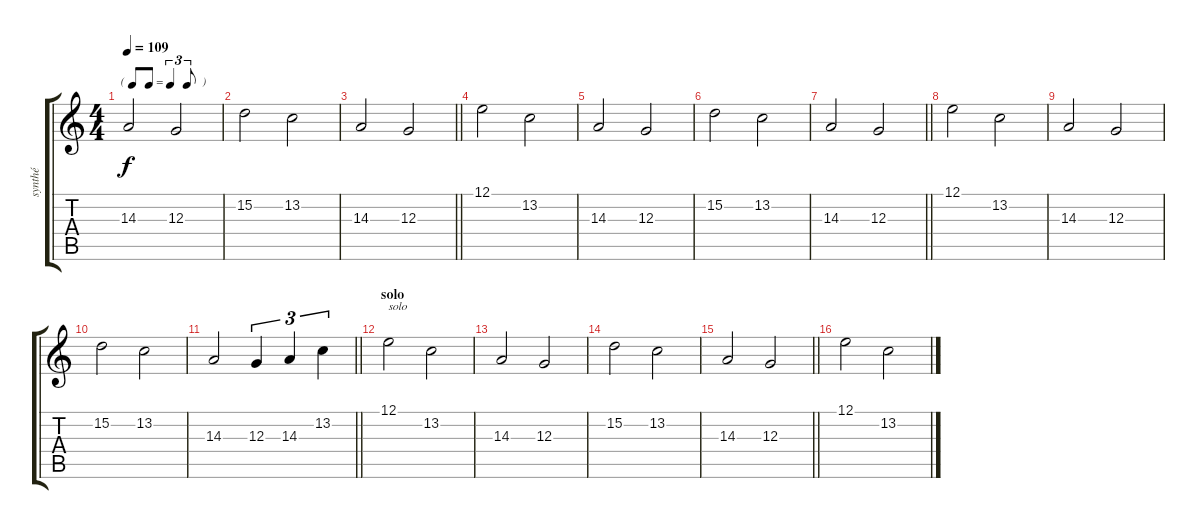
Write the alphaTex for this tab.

\track ("synthé" "synthé") {instrument vibraphone}
\staff {score tabs}
\tuning (E4 B3 G3 D3 A2 E2) {hide}
\ts (4 4)
\tf triplet8th
\tempo 109
\clef g2
\ks c
14.3.2{dy f} 12.3.2 |
15.2.2 13.2.2 |
\barLineRight lightlight
14.3.2 12.3.2 |
12.1.2 13.2.2 |
14.3.2 12.3.2 |
15.2.2 13.2.2 |
\barLineRight lightlight
14.3.2 12.3.2 |
12.1.2 13.2.2 |
14.3.2 12.3.2 |
15.2.2 13.2.2 |
\barLineRight lightlight
14.3.2 12.3.4{tu (3 2)} 14.3.4{tu (3 2)} 13.2.4{tu (3 2)} |
\section ("" "solo")
12.1.2{txt "solo"} 13.2.2 |
14.3.2 12.3.2 |
15.2.2 13.2.2 |
\barLineRight lightlight
14.3.2 12.3.2 |
12.1.2 13.2.2
